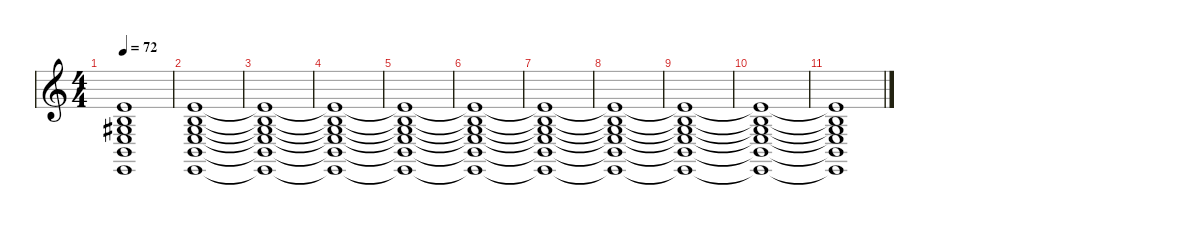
\defaultSystemsLayout 4
\hideDynamics
\bracketExtendMode nobrackets
\singleTrackTrackNamePolicy hidden
\multiTrackTrackNamePolicy hidden
\otherSystemsTrackNameOrientation horizontal
\track ("Keys" "vln.") {instrument stringensemble1}
\staff {score}
\tuning (E4 B3 G3 D3 A2 E2)
\ts (4 4)
\tempo 72
\clef g2
\ks c
(0.1 0.2 1.3{acc #} 2.4 2.5 0.6).1{dy mf beam Up} |
(0.1 0.2 0.3 2.4 2.5 0.6).1{dy mp beam Up} |
(0.1{t} 0.2{t} 0.3{t} 2.4{t} 2.5{t} 0.6{t}).1{dy f beam Up} |
(0.1{t} 0.2{t} 0.3{t} 2.4{t} 2.5{t} 0.6{t}).1{beam Up} |
(0.1{t} 0.2{t} 0.3{t} 2.4{t} 2.5{t} 0.6{t}).1{beam Up} |
(0.1{t} 0.2{t} 0.3{t} 2.4{t} 2.5{t} 0.6{t}).1{beam Up} |
(0.1{t} 0.2{t} 0.3{t} 2.4{t} 2.5{t} 0.6{t}).1{beam Up} |
(0.1{t} 0.2{t} 0.3{t} 2.4{t} 2.5{t} 0.6{t}).1{beam Up} |
(0.1{t} 0.2{t} 0.3{t} 2.4{t} 2.5{t} 0.6{t}).1{beam Up} |
(0.1{t} 0.2{t} 0.3{t} 2.4{t} 2.5{t} 0.6{t}).1{beam Up} |
(0.1{t} 0.2{t} 0.3{t} 2.4{t} 2.5{t} 0.6{t}).1{beam Up}
